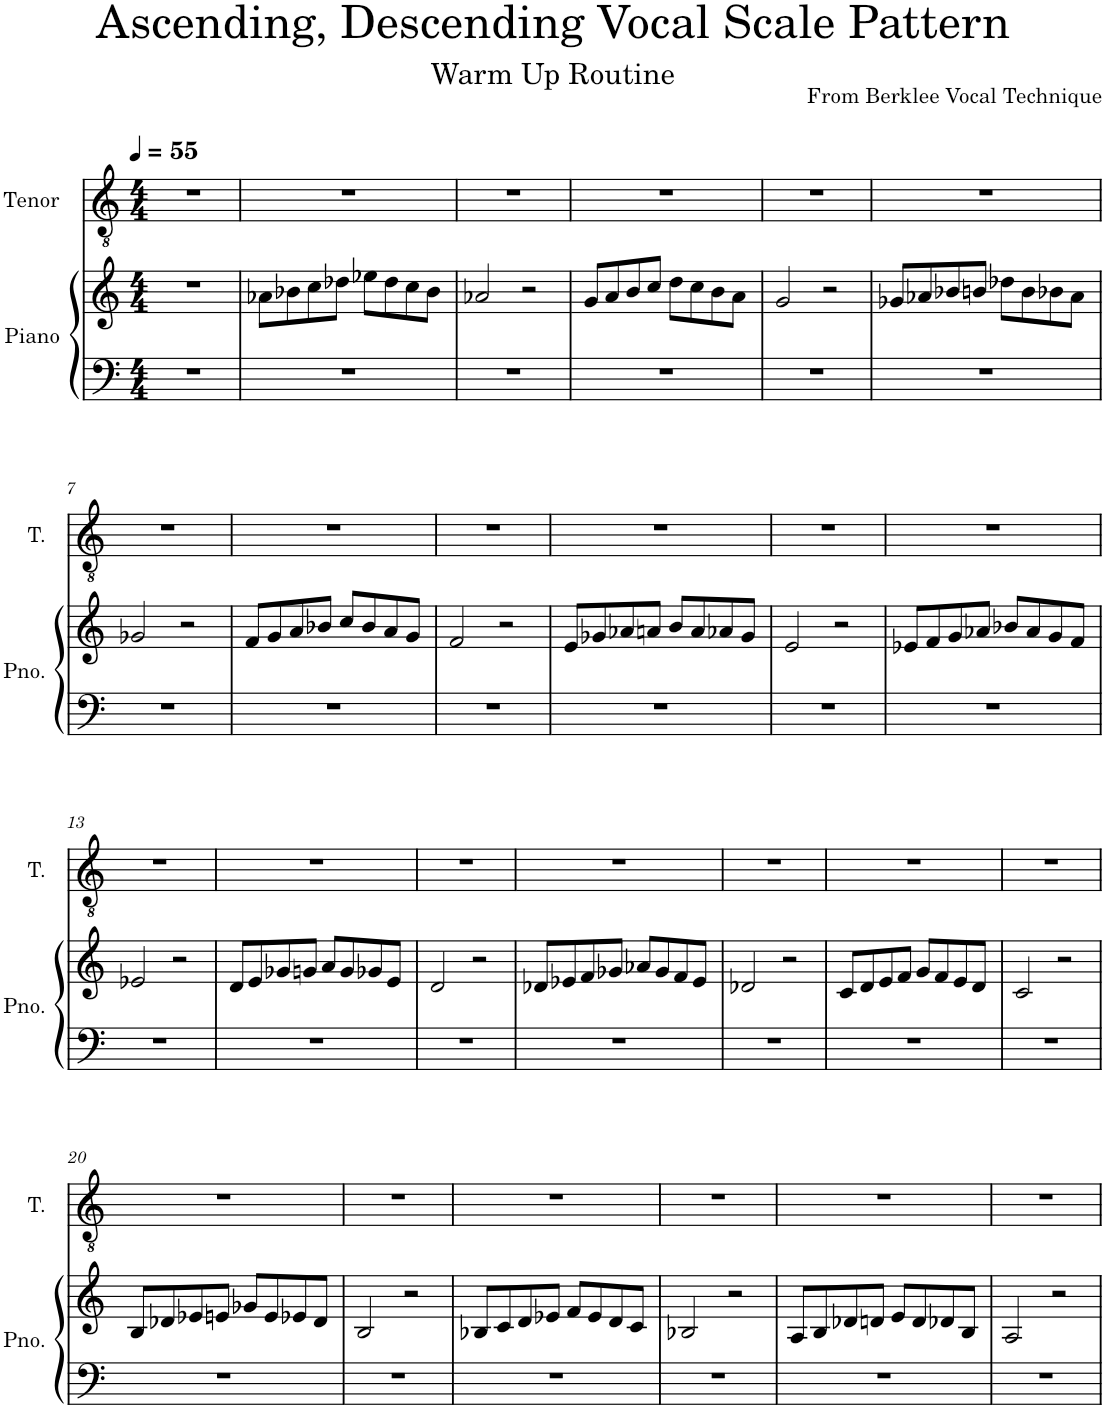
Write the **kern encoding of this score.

**kern	**kern	**kern
*part2	*part2	*part1
*staff3	*staff2	*staff1
*I"Piano	*	*I"Tenor
*I'Pno.	*	*I'T.
*clefF4	*clefG2	*clefGv2
*k[]	*k[]	*k[]
*M4/4	*M4/4	*M4/4
*MM55	*MM55	*MM55
=1	=1	=1
1r	1r	1r
=2	=2	=2
1r	8a-X\L	1r
.	8b-X\	.
.	8cc\	.
.	8dd-X\J	.
.	8ee-X\L	.
.	8dd-\	.
.	8cc\	.
.	8b-\J	.
=3	=3	=3
1r	2a-X/	1r
.	2r	.
=4	=4	=4
1r	8g/L	1r
.	8a/	.
.	8b/	.
.	8cc/J	.
.	8dd\L	.
.	8cc\	.
.	8b\	.
.	8a\J	.
=5	=5	=5
1r	2g/	1r
.	2r	.
=6	=6	=6
1r	8g-X/L	1r
.	8a-X/	.
.	8b-X/	.
.	8bn/J	.
.	8dd-X\L	.
.	8b\	.
.	8b-X\	.
.	8a-\J	.
!!LO:LB:g=z
=7	=7	=7
1r	2g-X/	1r
.	2r	.
=8	=8	=8
1r	8f/L	1r
.	8g/	.
.	8a/	.
.	8b-X/J	.
.	8cc/L	.
.	8b-/	.
.	8a/	.
.	8g/J	.
=9	=9	=9
1r	2f/	1r
.	2r	.
=10	=10	=10
1r	8e/L	1r
.	8g-X/	.
.	8a-X/	.
.	8an/J	.
.	8b/L	.
.	8a/	.
.	8a-X/	.
.	8g-/J	.
=11	=11	=11
1r	2e/	1r
.	2r	.
=12	=12	=12
1r	8e-X/L	1r
.	8f/	.
.	8g/	.
.	8a-X/J	.
.	8b-X/L	.
.	8a-/	.
.	8g/	.
.	8f/J	.
!!LO:LB:g=z
=13	=13	=13
1r	2e-X/	1r
.	2r	.
=14	=14	=14
1r	8d/L	1r
.	8e/	.
.	8g-X/	.
.	8gn/J	.
.	8a/L	.
.	8g/	.
.	8g-X/	.
.	8e/J	.
=15	=15	=15
1r	2d/	1r
.	2r	.
=16	=16	=16
1r	8d-X/L	1r
.	8e-X/	.
.	8f/	.
.	8g-X/J	.
.	8a-X/L	.
.	8g-/	.
.	8f/	.
.	8e-/J	.
=17	=17	=17
1r	2d-X/	1r
.	2r	.
=18	=18	=18
1r	8c/L	1r
.	8d/	.
.	8e/	.
.	8f/J	.
.	8g/L	.
.	8f/	.
.	8e/	.
.	8d/J	.
=19	=19	=19
1r	2c/	1r
.	2r	.
!!LO:LB:g=z
=20	=20	=20
1r	8B/L	1r
.	8d-X/	.
.	8e-X/	.
.	8en/J	.
.	8g-X/L	.
.	8e/	.
.	8e-X/	.
.	8d-/J	.
=21	=21	=21
1r	2B/	1r
.	2r	.
=22	=22	=22
1r	8B-X/L	1r
.	8c/	.
.	8d/	.
.	8e-X/J	.
.	8f/L	.
.	8e-/	.
.	8d/	.
.	8c/J	.
=23	=23	=23
1r	2B-X/	1r
.	2r	.
=24	=24	=24
1r	8A/L	1r
.	8B/	.
.	8d-X/	.
.	8dn/J	.
.	8e/L	.
.	8d/	.
.	8d-X/	.
.	8B/J	.
=25	=25	=25
1r	2A/	1r
.	2r	.
=	=	=
*-	*-	*-
